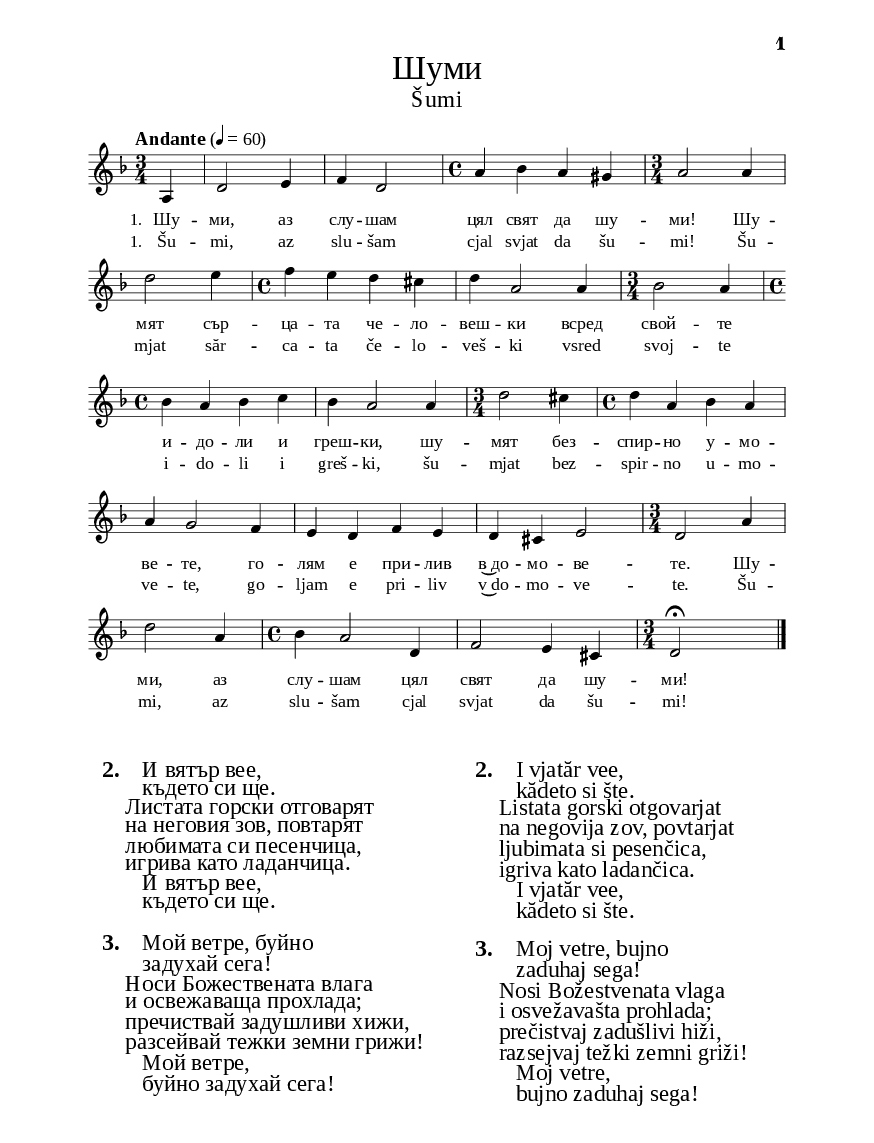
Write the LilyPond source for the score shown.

\version "2.24.4"

% include paper part and global functions
\include "include/globals.ily"

\bookpart {
  \label #'ref032
  \tocItem \markup "Шуми – Šumi"
  \include "include/bookpart-paper.ily"
  \score {
    \include "include/score-layout.ily"
    \new Voice \absolute {
      \clef treble
      \key d \minor
      \time 3/4
      \tempoFunc "Andante" 4 "60"
      \partial 4
      \autoBeamOff

      a4 | d'2 e'4 | f'4 d'2 | \time 4/4  a'4 bes' a' gis' | \time 3/4  a'2 a'4 \break |
      d''2 e''4 | \time 4/4

      f''4 e'' d'' cis'' | d''4 \stemUp a'2 \stemNeutral

      a'4 | \time 3/4  bes'2 a'4 | \break

      \time 4/4  bes'4 a' bes' c'' | bes'4 a'2 a'4 | \time 3/4  d''2 cis''4 | \time 4/4  d''4 a' bes' a' \break |
      a'4 g'2 f'4 |  e'4 d' f' e' | d'4 cis' e'2 | \time 3/4  d'2 a'4 \break |
      d''2 a'4 | \time 4/4  bes'4 a'2 d'4 | f'2 e'4 cis' | \time 3/4  d'2 \fermata s4 | \bar "|." \break
    }

    \addlyrics {
      \set stanza = "1. " Шу -- ми,
      аз слу -- шам цял свят да шу -- ми! Шу -- мят
      сър -- ца -- та че -- ло --  веш -- ки всред
      свой -- те и -- до -- ли и греш -- ки, шу -- мят
      без -- спир -- но у -- мо -- ве -- те, го -- лям
      е при -- лив в~до -- мо -- ве -- те. Шу -- ми,
      аз слу -- шам цял свят да шу -- ми!
    }


    \addlyrics {
      \set stanza = "1. " Šu -- mi,
      az slu -- šam cjal svjat da šu -- mi! Šu -- mjat
      săr -- ca -- ta če -- lo --  veš -- ki vsred
      svoj -- te i -- do -- li i greš -- ki, šu -- mjat
      bez -- spir -- no u -- mo -- ve -- te, go -- ljam
      e pri -- liv v~do -- mo -- ve -- te. Šu -- mi,
      az slu -- šam cjal svjat da šu -- mi!
    }

    \header {
      title = \titleFunc "Шуми" "Šumi"
    }

    \midi{}

  } % score

  \markup \vspace #2

  \markup \abs-fontsize #11 \override #`(baseline-skip . ,bgCoupletBaselineSkip) {
    \fill-line {
      \hspace #0.1
      \column {

        \line {
          \bold "2."
          \column {
            "   И вятър вее,"
            "   където си ще."
            "Листата горски отговарят"
            "на неговия зов, повтарят"
            "любимата си песенчица,"
            "игрива като ладанчица."
            "   И вятър вее,"
            "   където си ще."
          }
        }
        \vspace #1
        \line {
          \bold "3."
          \column {
            "   Мой ветре, буйно"
            "   задухай сега!"
            "Носи Божествената влага"
            "и освежаваща прохлада;"
            "пречиствай задушливи хижи,"
            "разсейвай тежки земни грижи!"
            "   Мой ветре,"
            "   буйно задухай сега!"
          }
        }

      }
      \hspace #0.1
      % adds horizontal spacing between columns
      \column {
        % adds vertical spacing between verses


        \line {
          \bold "2."
          \column {
            "   I vjatăr vee,"
            "   kădeto si šte."
            "Listata gorski otgovarjat"
            "na negovija zov, povtarjat"
            "ljubimata si pesenčica,"
            "igriva kato ladančica."
            "   I vjatăr vee,"
            "   kădeto si šte."
          }
        }
        \vspace #1
        \line {
          \bold "3."
          \column {
            "   Moj vetre, bujno"
            "   zaduhaj sega!"
            "Nosi Božestvenata vlaga"
            "i osvežavašta prohlada;"
            "prečistvaj zadušlivi hiži,"
            "razsejvaj težki zemni griži!"
            "   Moj vetre,"
            "   bujno zaduhaj sega!"
          }
        }

      }\hspace #0.1
    }
  }

  \markup \abs-fontsize #11 \override #`(baseline-skip . ,bgCoupletBaselineSkip) {
    \fill-line {
      \hspace #0.1
      \column {

        \line {
          \bold "4."
          \column {
            "   Задухай, ветре, "
            "   света разведри!"
            "При чисти мисли, нежни чувства"
            "цъфтят Божествени изкуства."
            "Навред да просияе радост,"
            "навред да диша свежа младост."
            "   Задухай, ветре,"
            "   света избистри."
          }
        }

      }
      \hspace #0.1
      % adds horizontal spacing between columns
      \column {
        % adds vertical spacing between verses

        \line {
          \bold "4."
          \column {
            "   Zaduhaj, vetre, "
            "   sveta razvedri!"
            "Pri čisti misli, nežni čuvstva"
            "căftjat Božestveni izkustva."
            "Navred da prosijae radost,"
            "navred da diša sveža mladost."
            "   Zaduhaj, vetre,"
            "   sveta izbistri."
          }
        }

      }\hspace #0.1
    }
  }
  \markup \vspace #2
  % include foreign translation(s) of the song
  \version "2.24.4"

\markup \fill-line { \fontsize #deTitleFontSize "Es lärmt" }
\markup \null
\markup \null
\markup \abs-fontsize #10 {
    \fill-line {
  \override #`(baseline-skip . ,deCoupletBaselineSkip)
  \column {


    \line {   1. "   "Es lärmt, }
     \line {   "   " "   " ich höre}

    \line {   "   "die ganze Welt lärmen! }

    \line {   "   "Die Herzen der Menschen lärmen }

    \line {   "   "zwischen ihren Idolen und Fehlern; }

    \line {   "   "die Gehirne lärmen unaufhörlich. }

    \line {   "   "Es ist eine große Flut in den Häusern. }

    \line {   "   "Es lärmt, ich höre}

    \line {   "   "die ganze Welt lärmen!}

   \vspace #0.5
    \line {   2.  "   " Und der Wind weht, }

    \line {   "   " "   "wohin er will. }

    \line {   "   "Die Blätter des Waldes antworten }

    \line {   "   "auf seinen Ruf; sie wiederholen ihr Lieblingsliedchen,}

    \line {   "   "spielerisch wie ein tanzendes Mädchen.}

    \line {   "   " "   "Und der Wind weht, }

    \line {   "   " "   " wohin er will.}

      \vspace #0.5

    \line {   3. "   "Oh, mein Wind, }

    \line {   "   "  "   "wehe nun stark! }

    \line {   "   "Bringe die göttliche Feuchtigkeit}

    \line {   "   "und die belebende Frische, }

    \line {   "   "reinige die stickigen Hütten}

    \line {   "   "und zerstreue die schweren irdischen Sorgen!}

    \line {   "   " "   "Oh, mein Wind,}

    \line {   "   " "   "wehe nun stark!}

     \vspace #0.5
    \line {   4. "   " Wehe, Wind, }

    \line {   "   " "   " muntere die Welt auf! }

    \line {   "   "Bei reinen Gedanken, zarten Gefühlen }

    \line {   "   "erblühen die göttlichen Künste;}

    \line {   "   "möge überall Freude erstrahlen}

    \line {   "   "und möge [man] überall frische Jugend atmen! }

    \line {   "   " "   "Wehe, Wind, }

    \line {   "   " "   "kläre die Welt!}
  }
    }
}



} % bookpart

% Più mosso
%
